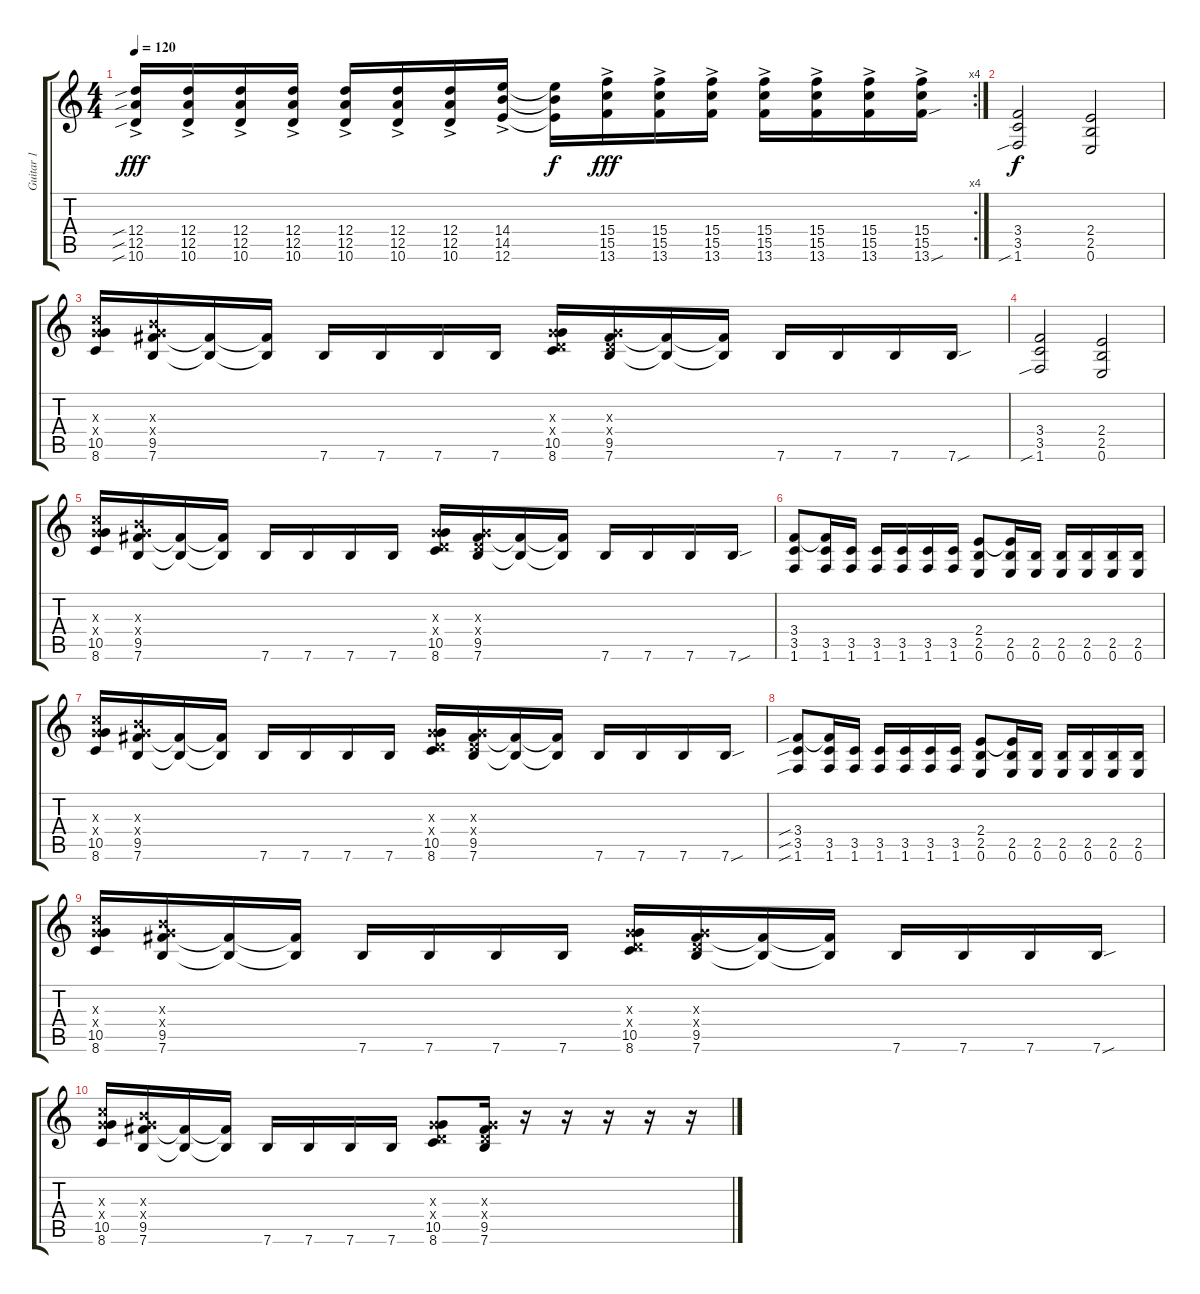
\track ("Guitar 1" "Guitar 1") {instrument distortionguitar}
\staff {score tabs}
\tuning (E4 B3 G3 D3 A2 E2) {hide}
\rc 4
\ts (4 4)
\tempo 120
\clef g2
\ks c
(12.4{sib ac} 12.5{sib ac} 10.6{sib ac}).16{dy fff} (12.4 12.5{ac} 10.6{ac}).16 (12.4 12.5{ac} 10.6{ac}).16 (12.4 12.5{ac} 10.6{ac}).16 (12.4 12.5{ac} 10.6{ac}).16 (12.4 12.5{ac} 10.6{ac}).16 (12.4 12.5{ac} 10.6{ac}).16 (14.4 14.5{ac} 12.6{ac}).16 (14.4{t} 14.5{t} 12.6{t}).16{dy f} (15.4{ac} 15.5{ac} 13.6{ac}).16{dy fff} (15.4{ac} 15.5{ac} 13.6{ac}).16 (15.4{ac} 15.5{ac} 13.6{ac}).16 (15.4{ac} 15.5{ac} 13.6{ac}).16 (15.4{ac} 15.5{ac} 13.6{ac}).16 (15.4{ac} 15.5{ac} 13.6{ac}).16 (15.4{ac} 15.5{ac} 13.6{sou ac}).16 |
(3.4 3.5 1.6{sib}).2{dy f} (2.4 2.5 0.6).2 |
(0.3{x} 10.4{x} 10.5 8.6).16 (0.3{x} 9.4{x} 9.5 7.6).16 (9.5{t} 7.6{t}).16 (9.5{t} 7.6{t}).16 7.6.16 7.6.16 7.6.16 7.6.16 (0.3{x} 0.4{x} 10.5 8.6).16 (0.3{x} 0.4{x} 9.5 7.6).16 (9.5{t} 7.6{t}).16 (9.5{t} 7.6{t}).16 7.6.16 7.6.16 7.6.16 7.6{sou}.16 |
(3.4 3.5 1.6{sib}).2 (2.4 2.5 0.6).2 |
(0.3{x} 10.4{x} 10.5 8.6).16 (0.3{x} 9.4{x} 9.5 7.6).16 (9.5{t} 7.6{t}).16 (9.5{t} 7.6{t}).16 7.6.16 7.6.16 7.6.16 7.6.16 (0.3{x} 0.4{x} 10.5 8.6).16 (0.3{x} 0.4{x} 9.5 7.6).16 (9.5{t} 7.6{t}).16 (9.5{t} 7.6{t}).16 7.6.16 7.6.16 7.6.16 7.6{sou}.16 |
(3.4 3.5 1.6).8 (3.4{t} 3.5 1.6).16 (3.5 1.6).16 (3.5 1.6).16 (3.5 1.6).16 (3.5 1.6).16 (3.5 1.6).16 (2.4 2.5 0.6).8 (2.4{t} 2.5 0.6).16 (2.5 0.6).16 (2.5 0.6).16 (2.5 0.6).16 (2.5 0.6).16 (2.5 0.6).16 |
(0.3{x} 10.4{x} 10.5 8.6).16 (0.3{x} 9.4{x} 9.5 7.6).16 (9.5{t} 7.6{t}).16 (9.5{t} 7.6{t}).16 7.6.16 7.6.16 7.6.16 7.6.16 (0.3{x} 0.4{x} 10.5 8.6).16 (0.3{x} 0.4{x} 9.5 7.6).16 (9.5{t} 7.6{t}).16 (9.5{t} 7.6{t}).16 7.6.16 7.6.16 7.6.16 7.6{sou}.16 |
(3.4{sib} 3.5{sib} 1.6{sib}).8 (3.4{t} 3.5 1.6).16 (3.5 1.6).16 (3.5 1.6).16 (3.5 1.6).16 (3.5 1.6).16 (3.5 1.6).16 (2.4 2.5 0.6).8 (2.4{t} 2.5 0.6).16 (2.5 0.6).16 (2.5 0.6).16 (2.5 0.6).16 (2.5 0.6).16 (2.5 0.6).16 |
(0.3{x} 10.4{x} 10.5 8.6).16 (0.3{x} 9.4{x} 9.5 7.6).16 (9.5{t} 7.6{t}).16 (9.5{t} 7.6{t}).16 7.6.16 7.6.16 7.6.16 7.6.16 (0.3{x} 0.4{x} 10.5 8.6).16 (0.3{x} 0.4{x} 9.5 7.6).16 (9.5{t} 7.6{t}).16 (9.5{t} 7.6{t}).16 7.6.16 7.6.16 7.6.16 7.6{sou}.16 |
(0.3{x} 10.4{x} 10.5 8.6).16 (0.3{x} 9.4{x} 9.5 7.6).16 (9.5{t} 7.6{t}).16 (9.5{t} 7.6{t}).16 7.6.16 7.6.16 7.6.16 7.6.16 (0.3{x} 0.4{x} 10.5 8.6).8 (0.3{x} 0.4{x} 9.5 7.6).16 r.16 r.16 r.16 r.16 r.16
